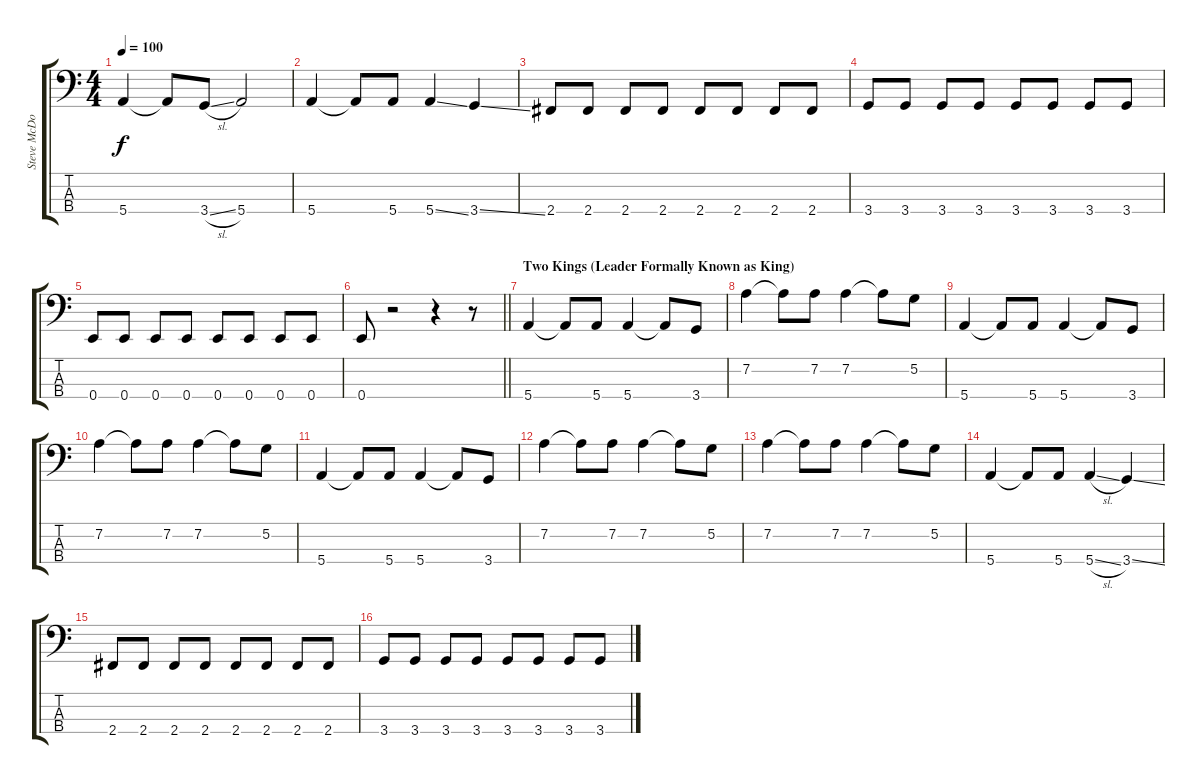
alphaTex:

\track ("Steve McDonald (Bass)" "Steve McDo") {instrument electricbasspick}
\staff {score tabs}
\tuning (G2 D2 A1 E1) {hide}
\ts (4 4)
\tempo 100
\clef f4
\ks c
5.4.4{dy f} 5.4{t}.8 3.4{sl}.8 5.4.2 |
5.4.4 5.4{t}.8 5.4.8 5.4{ss}.4 3.4{ss}.4 |
2.4.8 2.4.8 2.4.8 2.4.8 2.4.8 2.4.8 2.4.8 2.4.8 |
3.4.8 3.4.8 3.4.8 3.4.8 3.4.8 3.4.8 3.4.8 3.4.8 |
0.4.8 0.4.8 0.4.8 0.4.8 0.4.8 0.4.8 0.4.8 0.4.8 |
\barLineRight lightlight
0.4.8 r.2 r.4 r.8 |
\section ("" "Two Kings (Leader Formally Known as King)")
5.4.4 5.4{t}.8 5.4.8 5.4.4 5.4{t}.8 3.4.8 |
7.2.4 7.2{t}.8 7.2.8 7.2.4 7.2{t}.8 5.2.8 |
5.4.4 5.4{t}.8 5.4.8 5.4.4 5.4{t}.8 3.4.8 |
7.2.4 7.2{t}.8 7.2.8 7.2.4 7.2{t}.8 5.2.8 |
5.4.4 5.4{t}.8 5.4.8 5.4.4 5.4{t}.8 3.4.8 |
7.2.4 7.2{t}.8 7.2.8 7.2.4 7.2{t}.8 5.2.8 |
7.2.4 7.2{t}.8 7.2.8 7.2.4 7.2{t}.8 5.2.8 |
5.4.4 5.4{t}.8 5.4.8 5.4{sl}.4 3.4{ss}.4 |
2.4.8 2.4.8 2.4.8 2.4.8 2.4.8 2.4.8 2.4.8 2.4.8 |
3.4.8 3.4.8 3.4.8 3.4.8 3.4.8 3.4.8 3.4.8 3.4.8
